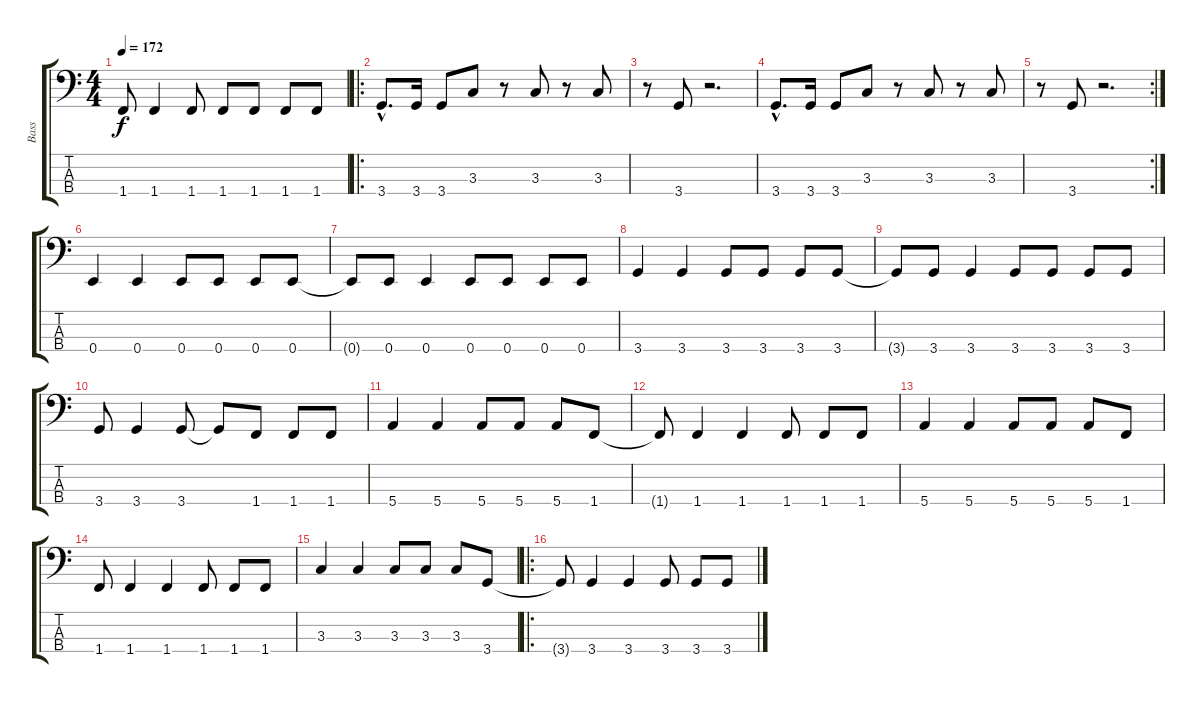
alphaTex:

\track ("Bass" "Bass") {instrument electricbasspick}
\staff {score tabs}
\tuning (G2 D2 A1 E1) {hide}
\ts (4 4)
\tempo 172
\clef f4
\ks c
1.4{t}.8{dy f} 1.4.4 1.4.8 1.4.8 1.4.8 1.4.8 1.4.8 |
\ro
3.4{hac}.8{d} 3.4.16 3.4.8 3.3.8 r.8 3.3.8 r.8 3.3.8 |
r.8 3.4.8 r.2{d} |
3.4{hac}.8{d} 3.4.16 3.4.8 3.3.8 r.8 3.3.8 r.8 3.3.8 |
\rc 2
r.8 3.4.8 r.2{d} |
0.4.4 0.4.4 0.4.8 0.4.8 0.4.8 0.4.8 |
0.4{t}.8 0.4.8 0.4.4 0.4.8 0.4.8 0.4.8 0.4.8 |
3.4.4 3.4.4 3.4.8 3.4.8 3.4.8 3.4.8 |
3.4{t}.8 3.4.8 3.4.4 3.4.8 3.4.8 3.4.8 3.4.8 |
3.4.8 3.4.4 3.4.8 3.4{t}.8 1.4.8 1.4.8 1.4.8 |
5.4.4 5.4.4 5.4.8 5.4.8 5.4.8 1.4.8 |
1.4{t}.8 1.4.4 1.4.4 1.4.8 1.4.8 1.4.8 |
5.4.4 5.4.4 5.4.8 5.4.8 5.4.8 1.4.8 |
1.4.8 1.4.4 1.4.4 1.4.8 1.4.8 1.4.8 |
3.3.4 3.3.4 3.3.8 3.3.8 3.3.8 3.4.8 |
\ro
3.4{t}.8 3.4.4 3.4.4 3.4.8 3.4.8 3.4.8
